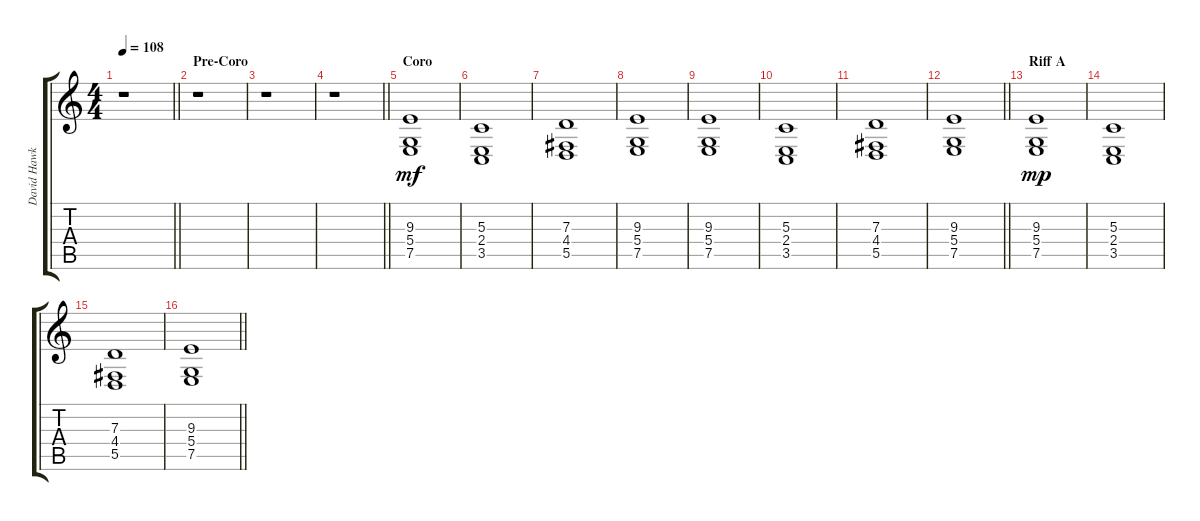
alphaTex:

\track ("David Hawkins" "David Hawk") {instrument stringensemble1}
\staff {score tabs}
\tuning (E4 B3 G3 D3 A2 E2) {hide}
\ts (4 4)
\tempo 108
\clef g2
\barLineRight lightlight
\ks c
r.1{dy mp} |
\section ("" "Pre-Coro")
r.1 |
r.1 |
\barLineRight lightlight
r.1 |
\section ("" "Coro")
(9.3 5.4 7.5).1{dy mf} |
(5.3 2.4 3.5).1 |
(7.3 4.4 5.5).1 |
(9.3 5.4 7.5).1 |
(9.3 5.4 7.5).1 |
(5.3 2.4 3.5).1 |
(7.3 4.4 5.5).1 |
\barLineRight lightlight
(9.3 5.4 7.5).1 |
\section ("" "Riff A")
(9.3 5.4 7.5).1{dy mp} |
(5.3 2.4 3.5).1 |
(7.3 4.4 5.5).1 |
\barLineRight lightlight
(9.3 5.4 7.5).1
